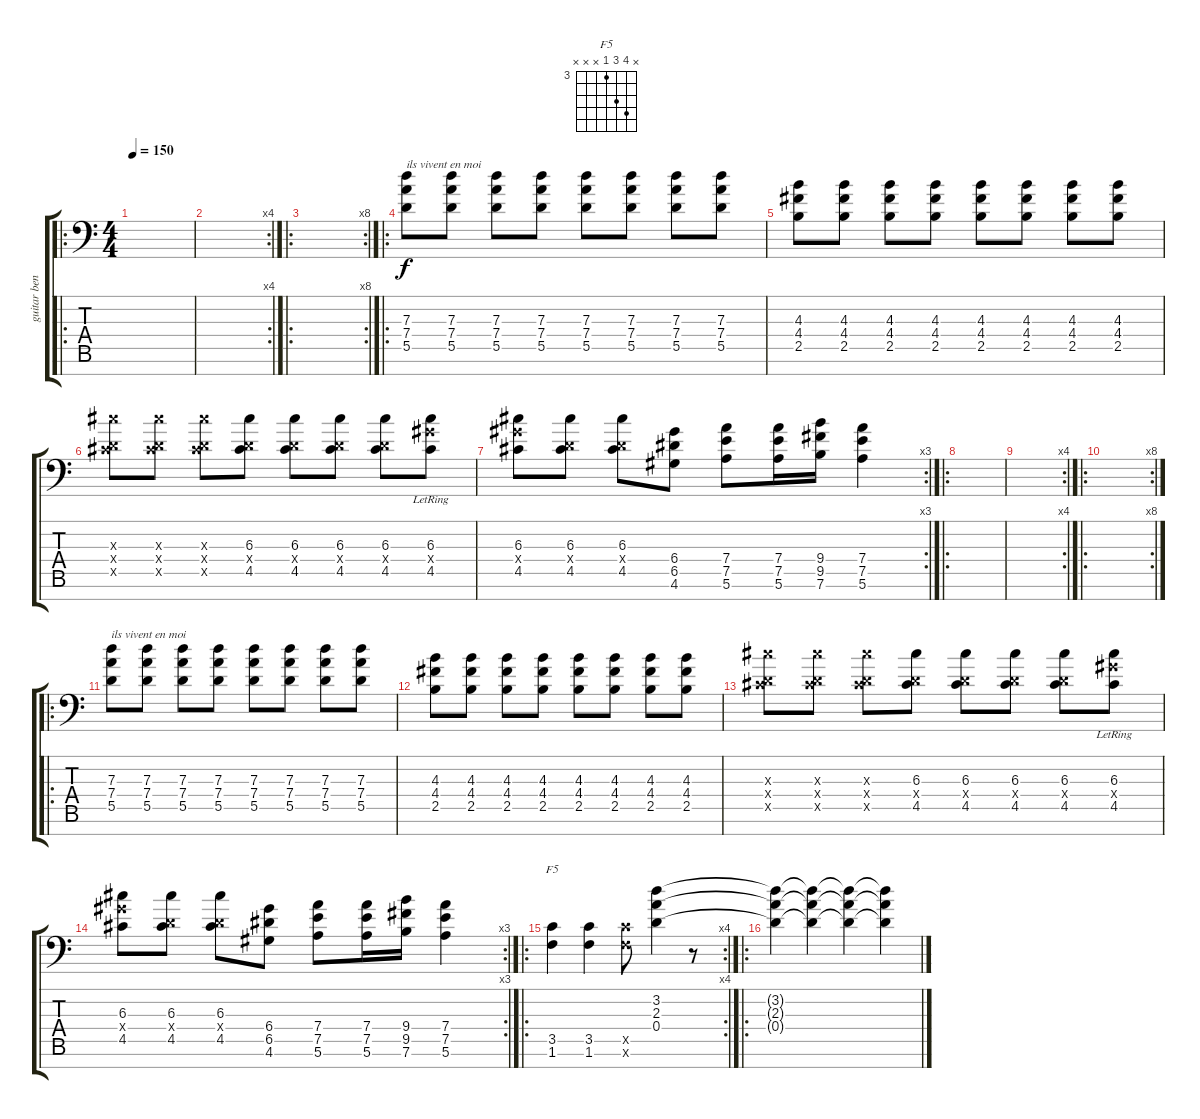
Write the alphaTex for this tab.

\track ("guitar ben pure sound" "guitar ben") {instrument distortionguitar}
\staff {score tabs}
\tuning (E4 B3 G3 D3 A2 E2 C-1) {hide}
\chord ("F5" x 6 5 3 x x x) {firstfret 3}
\ro
\ts (4 4)
\tempo 150
\clef f4
\ks c
|
\rc 4
|
\ro
\rc 8
|
\ro
(7.3 7.4 5.5).8{txt "ils vivent en moi"} (7.3 7.4 5.5).8 (7.3 7.4 5.5).8 (7.3 7.4 5.5).8 (7.3 7.4 5.5).8 (7.3 7.4 5.5).8 (7.3 7.4 5.5).8 (7.3 7.4 5.5).8 |
(4.3 4.4 2.5).8 (4.3 4.4 2.5).8 (4.3 4.4 2.5).8 (4.3 4.4 2.5).8 (4.3 4.4 2.5).8 (4.3 4.4 2.5).8 (4.3 4.4 2.5).8 (4.3 4.4 2.5).8 |
(6.3{x} 0.4{x} 4.5{x}).8 (6.3{x} 0.4{x} 4.5{x}).8 (6.3{x} 0.4{x} 4.5{x}).8 (6.3 0.4{x} 4.5).8 (6.3 0.4{x} 4.5).8 (6.3 0.4{x} 4.5).8 (6.3 0.4{x} 4.5).8 (6.3 6.4{x} 4.5{lr}).8 |
\rc 3
(6.3 6.4{x} 4.5).8 (6.3 0.4{x} 4.5).8 (6.3 0.4{x} 4.5).8 (6.4 6.5 4.6).8 (7.4 7.5 5.6).8 (7.4 7.5 5.6).16 (9.4 9.5 7.6).16 (7.4 7.5 5.6).4 |
\ro
|
\rc 4
|
\ro
\rc 8
|
\ro
(7.3 7.4 5.5).8{txt "ils vivent en moi"} (7.3 7.4 5.5).8 (7.3 7.4 5.5).8 (7.3 7.4 5.5).8 (7.3 7.4 5.5).8 (7.3 7.4 5.5).8 (7.3 7.4 5.5).8 (7.3 7.4 5.5).8 |
(4.3 4.4 2.5).8 (4.3 4.4 2.5).8 (4.3 4.4 2.5).8 (4.3 4.4 2.5).8 (4.3 4.4 2.5).8 (4.3 4.4 2.5).8 (4.3 4.4 2.5).8 (4.3 4.4 2.5).8 |
(6.3{x} 0.4{x} 4.5{x}).8 (6.3{x} 0.4{x} 4.5{x}).8 (6.3{x} 0.4{x} 4.5{x}).8 (6.3 0.4{x} 4.5).8 (6.3 0.4{x} 4.5).8 (6.3 0.4{x} 4.5).8 (6.3 0.4{x} 4.5).8 (6.3 6.4{x} 4.5{lr}).8 |
\rc 3
(6.3 6.4{x} 4.5).8 (6.3 0.4{x} 4.5).8 (6.3 0.4{x} 4.5).8 (6.4 6.5 4.6).8 (7.4 7.5 5.6).8 (7.4 7.5 5.6).16 (9.4 9.5 7.6).16 (7.4 7.5 5.6).4 |
\ro
\rc 4
(3.5 1.6).4{ch "F5"} (3.5 1.6).4 (3.5{x} 1.6{x}).8 (3.2 2.3 0.4).4 r.8 |
\ro
(3.2{t} 2.3{t} 0.4{t}).4 (3.2{t} 2.3{t} 0.4{t}).4 (3.2{t} 2.3{t} 0.4{t}).4 (3.2{t} 2.3{t} 0.4{t}).4
